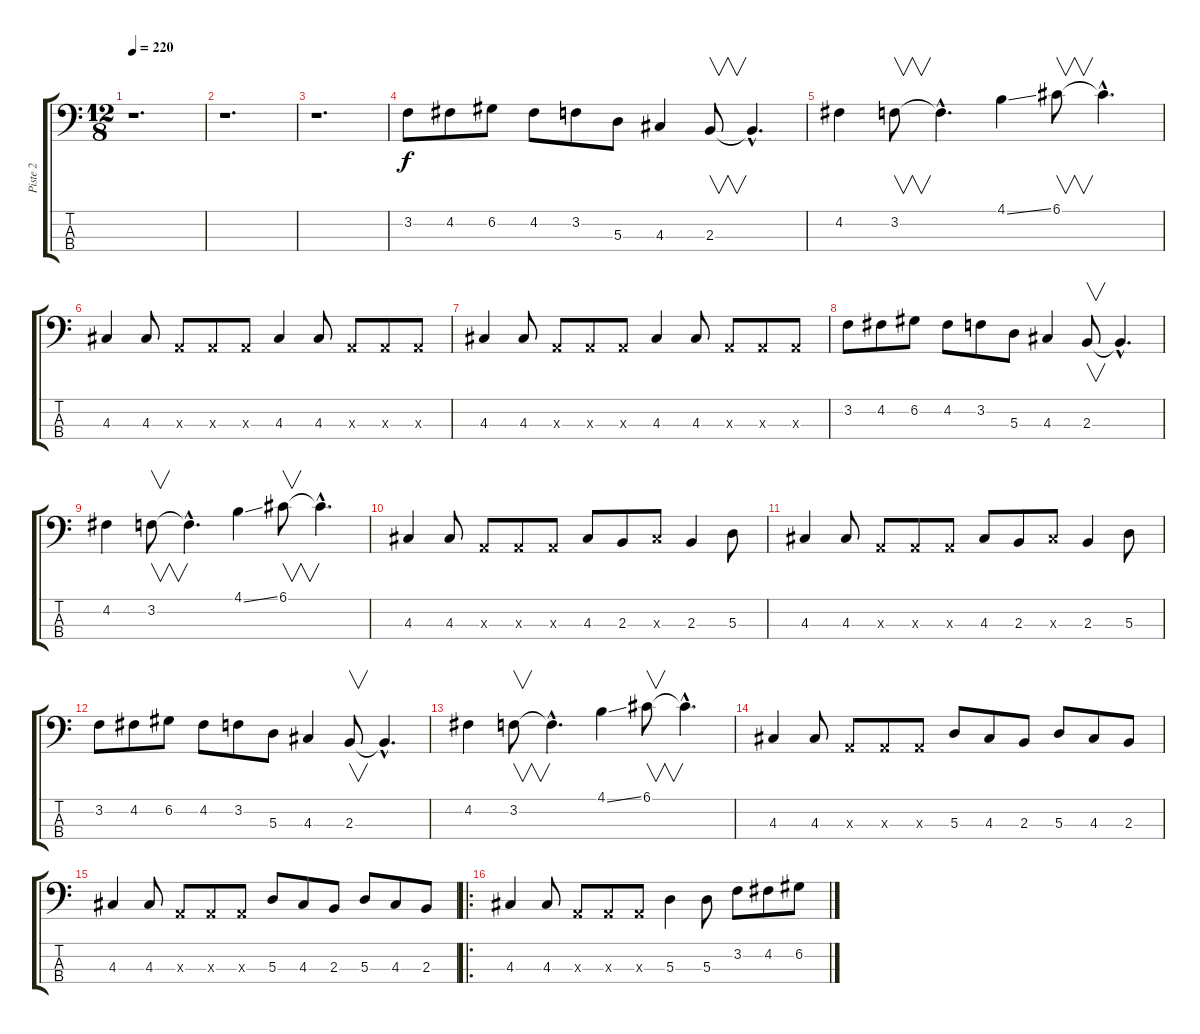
\track ("Piste 2" "Piste 2") {instrument electricbassfinger}
\staff {score tabs}
\tuning (G2 D2 A1 E1) {hide}
\ts (12 8)
\tempo 220
\clef f4
\ks c
r.1{d dy f instrument electricbassfinger} |
r.1{d} |
r.1{d} |
3.2.8 4.2.8 6.2.8 4.2.8 3.2.8 5.3.8 4.3.4 2.3.8{v} 2.3{hac t}.4{d} |
4.2.4 3.2.8{v} 3.2{hac t}.4{d} 4.1{ss}.4 6.1.8{v} 6.1{hac t}.4{d} |
4.3.4 4.3.8 0.3{x}.8 0.3{x}.8 0.3{x}.8 4.3.4 4.3.8 0.3{x}.8 0.3{x}.8 0.3{x}.8 |
4.3.4 4.3.8 0.3{x}.8 0.3{x}.8 0.3{x}.8 4.3.4 4.3.8 0.3{x}.8 0.3{x}.8 0.3{x}.8 |
3.2.8 4.2.8 6.2.8 4.2.8 3.2.8 5.3.8 4.3.4 2.3.8{v} 2.3{hac t}.4{d} |
4.2.4 3.2.8{v} 3.2{hac t}.4{d} 4.1{ss}.4 6.1.8{v} 6.1{hac t}.4{d} |
4.3.4 4.3.8 0.3{x}.8 0.3{x}.8 0.3{x}.8 4.3.8 2.3.8 4.3{x}.8 2.3.4 5.3.8 |
4.3.4 4.3.8 0.3{x}.8 0.3{x}.8 0.3{x}.8 4.3.8 2.3.8 4.3{x}.8 2.3.4 5.3.8 |
3.2.8 4.2.8 6.2.8 4.2.8 3.2.8 5.3.8 4.3.4 2.3.8{v} 2.3{hac t}.4{d} |
4.2.4 3.2.8{v} 3.2{hac t}.4{d} 4.1{ss}.4 6.1.8{v} 6.1{hac t}.4{d} |
4.3.4 4.3.8 0.3{x}.8 0.3{x}.8 0.3{x}.8 5.3.8 4.3.8 2.3.8 5.3.8 4.3.8 2.3.8 |
4.3.4 4.3.8 0.3{x}.8 0.3{x}.8 0.3{x}.8 5.3.8 4.3.8 2.3.8 5.3.8 4.3.8 2.3.8 |
\ro
4.3.4 4.3.8 0.3{x}.8 0.3{x}.8 0.3{x}.8 5.3.4 5.3.8 3.2.8 4.2.8 6.2.8
